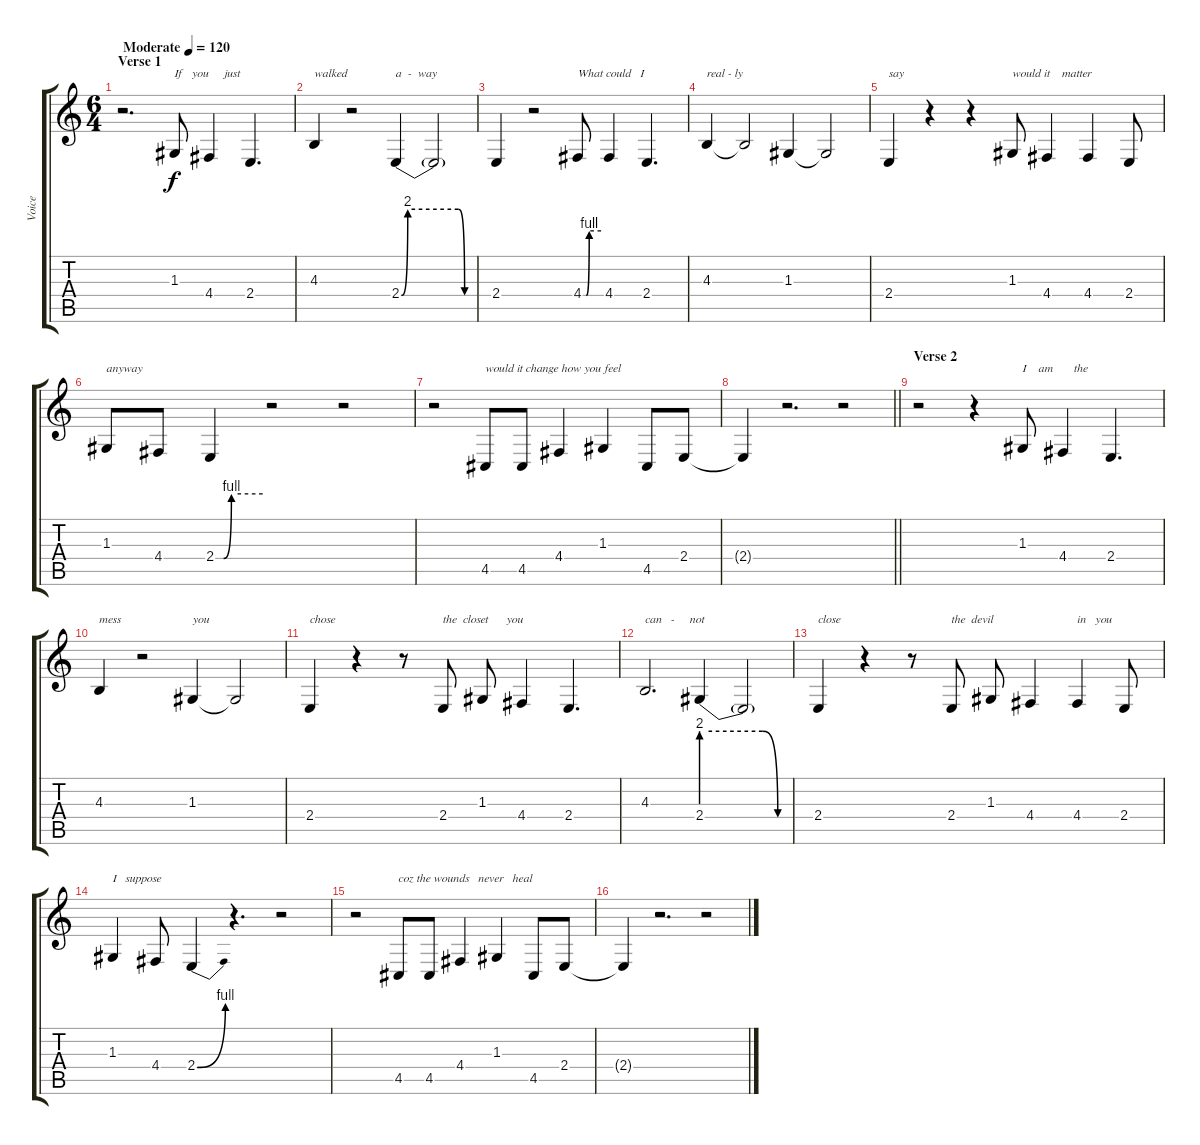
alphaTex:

\track ("Voice" "Voice") {instrument lead2sawtooth}
\staff {score tabs}
\tuning (E4 B3 G3 D3 A2 E2) {hide}
\ts (6 4)
\section ("" "Verse 1")
\tempo (120 "Moderate")
\clef g2
\ks c
r.2{d dy f instrument lead2sawtooth} 1.3.8{txt "If   you     just"} 4.4.4 2.4.4{d} |
4.3.4{txt "walked"} r.2 2.4{be (custom 0 0 5 8 45 8 50 0 60 0)}.4{txt "a  -  way"} 2.4{t}.2 |
2.4.4 r.2 4.4{be (custom 0 0 10 0 20 4 60 4)}.8{txt "What could   I"} 4.4.4 2.4.4{d} |
4.3.4{txt "real - ly"} 4.3{t}.2 1.3.4 1.3{t}.2 |
2.4.4{txt "say"} r.4 r.4 1.3.8{txt "would it    matter"} 4.4.4 4.4.4 2.4.8 |
1.3.8{txt "anyway"} 4.4.8 2.4{be (custom 0 0 10 0 20 4 60 4)}.4 r.2 r.2 |
r.2 4.5.8{txt "would it change how you feel"} 4.5.8 4.4.4 1.3.4 4.5.8 2.4.8 |
\barLineRight lightlight
2.4{t}.4 r.2{d} r.2 |
\section ("" "Verse 2")
r.2 r.4 1.3.8{txt "I    am       the"} 4.4.4 2.4.4{d} |
4.3.4{txt "mess"} r.2 1.3.4{txt "you"} 1.3{t}.2 |
2.4.4{txt "chose"} r.4 r.8 2.4.8{txt "the  closet      you"} 1.3.8 4.4.4 2.4.4{d} |
4.3.2{d txt "can   -     not"} 2.4{be (custom 0 8 40 8 50 0 60 0)}.4 2.4{t}.2 |
2.4.4{txt "close"} r.4 r.8 2.4.8{txt "the  devil"} 1.3.8 4.4.4 4.4.4{txt "in   you"} 2.4.8 |
1.3.4{txt "I   suppose"} 4.4.8 2.4{be (bend 0 0 60 4)}.4 r.4{d} r.2 |
r.2 4.5.8{txt "coz the wounds   never   heal"} 4.5.8 4.4.4 1.3.4 4.5.8 2.4.8 |
2.4{t}.4 r.2{d} r.2
